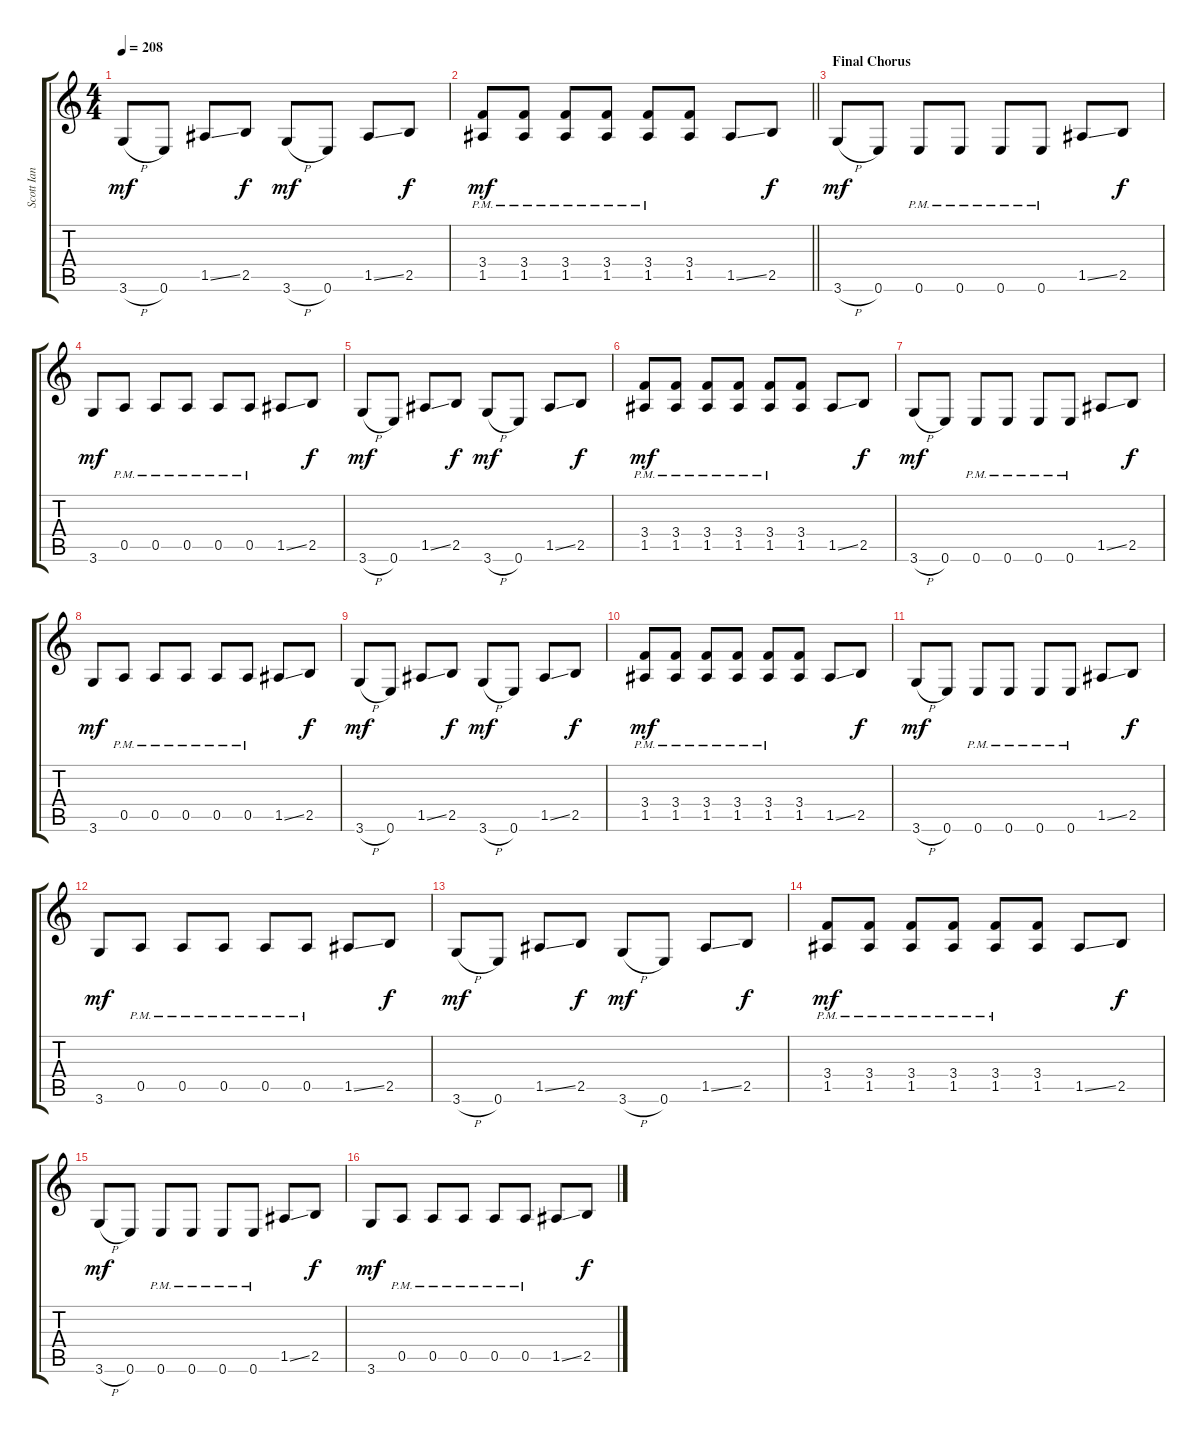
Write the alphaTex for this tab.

\track ("Scott Ian" "Scott Ian") {instrument distortionguitar}
\staff {score tabs}
\tuning (E4 B3 G3 D3 A2 E2) {hide}
\ts (4 4)
\tempo 208
\clef g2
\ks c
3.6{h}.8{dy mf} 0.6.8 1.5{ss}.8 2.5.8{dy f} 3.6{h}.8{dy mf} 0.6.8 1.5{ss}.8 2.5.8{dy f} |
\barLineRight lightlight
(3.4{pm} 1.5{pm}).8{dy mf} (3.4{pm} 1.5{pm}).8 (3.4{pm} 1.5{pm}).8 (3.4{pm} 1.5{pm}).8 (3.4{pm} 1.5{pm}).8 (3.4 1.5).8 1.5{ss}.8 2.5.8{dy f} |
\section ("" "Final Chorus")
3.6{h}.8{dy mf} 0.6.8 0.6{pm}.8 0.6{pm}.8 0.6{pm}.8 0.6{pm}.8 1.5{ss}.8 2.5.8{dy f} |
3.6.8{dy mf} 0.5{pm}.8 0.5{pm}.8 0.5{pm}.8 0.5{pm}.8 0.5{pm}.8 1.5{ss}.8 2.5.8{dy f} |
3.6{h}.8{dy mf} 0.6.8 1.5{ss}.8 2.5.8{dy f} 3.6{h}.8{dy mf} 0.6.8 1.5{ss}.8 2.5.8{dy f} |
(3.4{pm} 1.5{pm}).8{dy mf} (3.4{pm} 1.5{pm}).8 (3.4{pm} 1.5{pm}).8 (3.4{pm} 1.5{pm}).8 (3.4{pm} 1.5{pm}).8 (3.4 1.5).8 1.5{ss}.8 2.5.8{dy f} |
3.6{h}.8{dy mf} 0.6.8 0.6{pm}.8 0.6{pm}.8 0.6{pm}.8 0.6{pm}.8 1.5{ss}.8 2.5.8{dy f} |
3.6.8{dy mf} 0.5{pm}.8 0.5{pm}.8 0.5{pm}.8 0.5{pm}.8 0.5{pm}.8 1.5{ss}.8 2.5.8{dy f} |
3.6{h}.8{dy mf} 0.6.8 1.5{ss}.8 2.5.8{dy f} 3.6{h}.8{dy mf} 0.6.8 1.5{ss}.8 2.5.8{dy f} |
(3.4{pm} 1.5{pm}).8{dy mf} (3.4{pm} 1.5{pm}).8 (3.4{pm} 1.5{pm}).8 (3.4{pm} 1.5{pm}).8 (3.4{pm} 1.5{pm}).8 (3.4 1.5).8 1.5{ss}.8 2.5.8{dy f} |
3.6{h}.8{dy mf} 0.6.8 0.6{pm}.8 0.6{pm}.8 0.6{pm}.8 0.6{pm}.8 1.5{ss}.8 2.5.8{dy f} |
3.6.8{dy mf} 0.5{pm}.8 0.5{pm}.8 0.5{pm}.8 0.5{pm}.8 0.5{pm}.8 1.5{ss}.8 2.5.8{dy f} |
3.6{h}.8{dy mf} 0.6.8 1.5{ss}.8 2.5.8{dy f} 3.6{h}.8{dy mf} 0.6.8 1.5{ss}.8 2.5.8{dy f} |
(3.4{pm} 1.5{pm}).8{dy mf} (3.4{pm} 1.5{pm}).8 (3.4{pm} 1.5{pm}).8 (3.4{pm} 1.5{pm}).8 (3.4{pm} 1.5{pm}).8 (3.4 1.5).8 1.5{ss}.8 2.5.8{dy f} |
3.6{h}.8{dy mf} 0.6.8 0.6{pm}.8 0.6{pm}.8 0.6{pm}.8 0.6{pm}.8 1.5{ss}.8 2.5.8{dy f} |
3.6.8{dy mf} 0.5{pm}.8 0.5{pm}.8 0.5{pm}.8 0.5{pm}.8 0.5{pm}.8 1.5{ss}.8 2.5.8{dy f}
